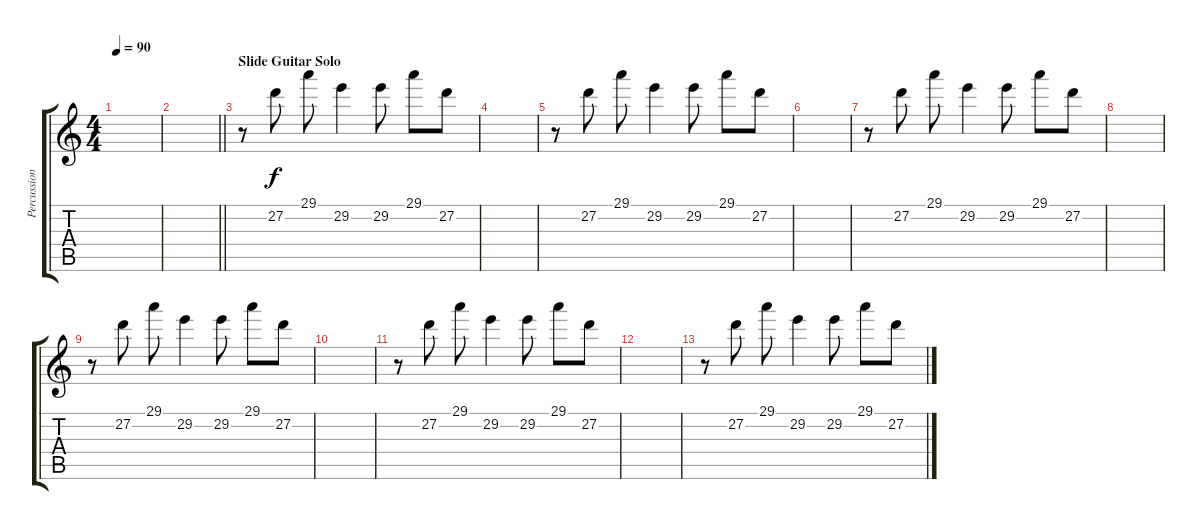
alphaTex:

\track ("Percussion 1" "Percussion") {instrument shamisen}
\staff {score tabs}
\tuning (E4 B3 G3 D3 A2 E2) {hide}
\ts (4 4)
\tempo 90
\clef g2
\ks c
|
\barLineRight lightlight
|
\section ("" "Slide Guitar Solo")
r.8 27.2.8 29.1.8 29.2.4 29.2.8 29.1.8 27.2.8 |
|
r.8 27.2.8 29.1.8 29.2.4 29.2.8 29.1.8 27.2.8 |
|
r.8 27.2.8 29.1.8 29.2.4 29.2.8 29.1.8 27.2.8 |
|
r.8 27.2.8 29.1.8 29.2.4 29.2.8 29.1.8 27.2.8 |
|
r.8 27.2.8 29.1.8 29.2.4 29.2.8 29.1.8 27.2.8 |
|
r.8 27.2.8 29.1.8 29.2.4 29.2.8 29.1.8 27.2.8
